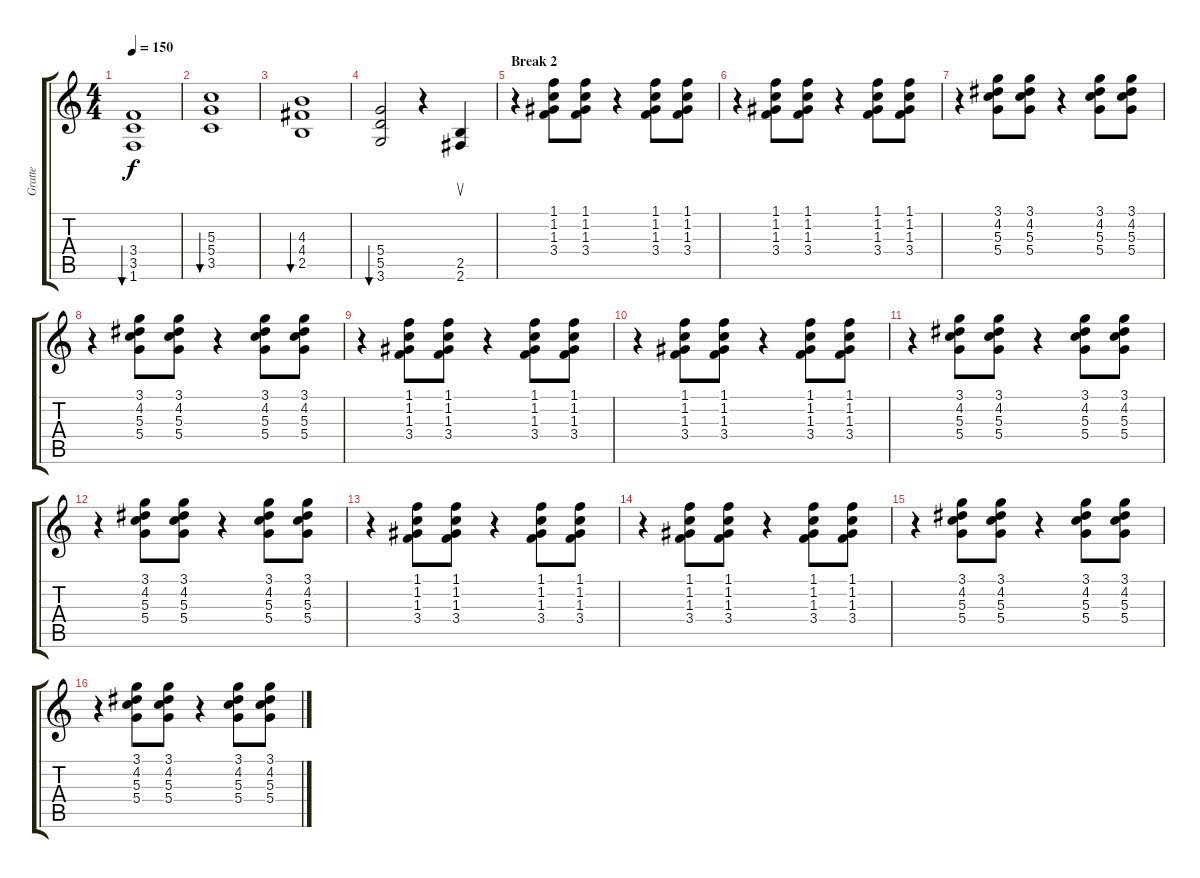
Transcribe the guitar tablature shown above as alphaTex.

\track ("Gratte" "Gratte") {instrument overdrivenguitar}
\staff {score tabs}
\tuning (E4 B3 G3 D3 A2 E2) {hide}
\ts (4 4)
\tempo 150
\clef g2
\ks c
(3.4 3.5 1.6).1{bu 30 dy f} |
(5.3 5.4 3.5).1{bu 30} |
(4.3 4.4 2.5).1{bu 30} |
(5.4 5.5 3.6).2{bu 30} r.4 (2.5 2.6).4{su} |
\section ("" "Break 2")
r.4{volume 11 instrument electricguitarmuted} (1.1 1.2 1.3 3.4).8 (1.1 1.2 1.3 3.4).8 r.4 (1.1 1.2 1.3 3.4).8 (1.1 1.2 1.3 3.4).8 |
r.4 (1.1 1.2 1.3 3.4).8 (1.1 1.2 1.3 3.4).8 r.4 (1.1 1.2 1.3 3.4).8 (1.1 1.2 1.3 3.4).8 |
r.4 (3.1 4.2 5.3 5.4).8 (3.1 4.2 5.3 5.4).8 r.4 (3.1 4.2 5.3 5.4).8 (3.1 4.2 5.3 5.4).8 |
r.4 (3.1 4.2 5.3 5.4).8 (3.1 4.2 5.3 5.4).8 r.4 (3.1 4.2 5.3 5.4).8 (3.1 4.2 5.3 5.4).8 |
r.4 (1.1 1.2 1.3 3.4).8 (1.1 1.2 1.3 3.4).8 r.4 (1.1 1.2 1.3 3.4).8 (1.1 1.2 1.3 3.4).8 |
r.4 (1.1 1.2 1.3 3.4).8 (1.1 1.2 1.3 3.4).8 r.4 (1.1 1.2 1.3 3.4).8 (1.1 1.2 1.3 3.4).8 |
r.4 (3.1 4.2 5.3 5.4).8 (3.1 4.2 5.3 5.4).8 r.4 (3.1 4.2 5.3 5.4).8 (3.1 4.2 5.3 5.4).8 |
r.4 (3.1 4.2 5.3 5.4).8 (3.1 4.2 5.3 5.4).8 r.4 (3.1 4.2 5.3 5.4).8 (3.1 4.2 5.3 5.4).8 |
r.4 (1.1 1.2 1.3 3.4).8 (1.1 1.2 1.3 3.4).8 r.4 (1.1 1.2 1.3 3.4).8 (1.1 1.2 1.3 3.4).8 |
r.4 (1.1 1.2 1.3 3.4).8 (1.1 1.2 1.3 3.4).8 r.4 (1.1 1.2 1.3 3.4).8 (1.1 1.2 1.3 3.4).8 |
r.4 (3.1 4.2 5.3 5.4).8 (3.1 4.2 5.3 5.4).8 r.4 (3.1 4.2 5.3 5.4).8 (3.1 4.2 5.3 5.4).8 |
r.4 (3.1 4.2 5.3 5.4).8 (3.1 4.2 5.3 5.4).8 r.4 (3.1 4.2 5.3 5.4).8 (3.1 4.2 5.3 5.4).8
